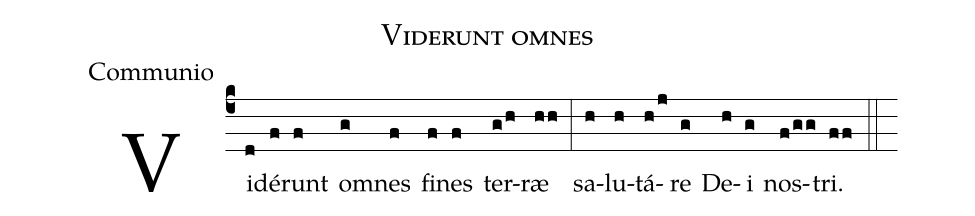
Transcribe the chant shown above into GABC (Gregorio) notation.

name:Viderunt omnes;
office-part:Communio;
%%
(c4)Vi(d)dé(f)runt(f) om(g)nes(f) fi(f)nes(f) ter(g/h)ræ(hh) (:) sa(h)lu(h)tá(h/j)re(g) De(h)i(g) nos(f/gg)tri.(ff) (::)
